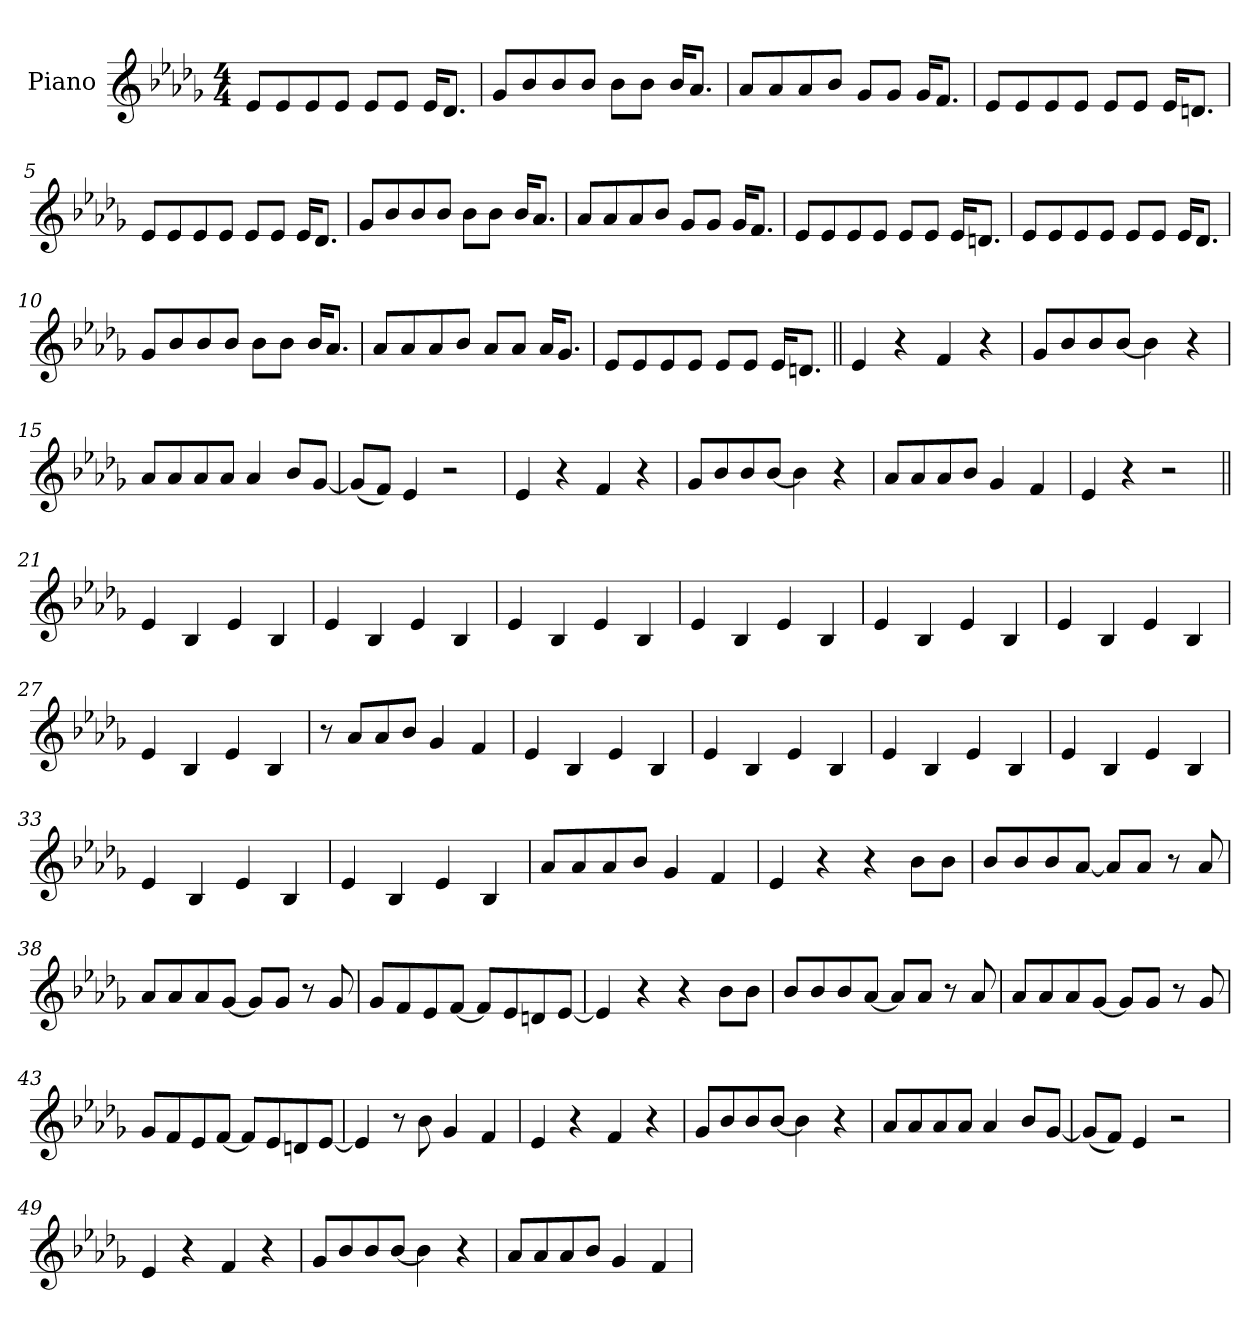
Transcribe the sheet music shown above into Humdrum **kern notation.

**kern
*part1
*staff1
*I"Piano
*I'Pno.
*clefG2
*k[b-e-a-d-g-]
*M4/4
*MM140
=1
8e-!L
8e-!
8e-!
8e-!J
8e-!L
8e-!J
16e-!KL
8.d-!J
=2
8g-!L
8b-!
8b-!
8b-!J
8b-!L
8b-!J
16b-!KL
8.a-!J
=3
8a-!L
8a-!
8a-!
8b-!J
8g-!L
8g-!J
16g-!KL
8.f!J
=4
8e-!L
8e-!
8e-!
8e-!J
8e-!L
8e-!J
16e-!KL
8.dn!J
=5
8e-!L
8e-!
8e-!
8e-!J
8e-!L
8e-!J
16e-!KL
8.d-!J
=6
8g-!L
8b-!
8b-!
8b-!J
8b-!L
8b-!J
16b-!KL
8.a-!J
=7
8a-!L
8a-!
8a-!
8b-!J
8g-!L
8g-!J
16g-!KL
8.f!J
=8
8e-!L
8e-!
8e-!
8e-!J
8e-!L
8e-!J
16e-!KL
8.dn!J
=9
8e-!L
8e-!
8e-!
8e-!J
8e-!L
8e-!J
16e-!KL
8.d-!J
=10
8g-!L
8b-!
8b-!
8b-!J
8b-!L
8b-!J
16b-!KL
8.a-!J
=11
8a-!L
8a-!
8a-!
8b-!J
8a-!L
8a-!J
16a-!KL
8.g-!J
=12
8e-!L
8e-!
8e-!
8e-!J
8e-!L
8e-!J
16e-!KL
8.dn!J
=13||
4e-
4r
4f
4r
=14
8g-L
8b-
8b-
[8b-J
4b-]
4r
=15
8a-L
8a-
8a-
8a-J
4a-
8b-L
[8g-J
=16
(8g-L]
8fJ)
4e-
2r
=17
4e-
4r
4f
4r
=18
8g-L
8b-
8b-
[8b-J
4b-]
4r
=19
8a-L
8a-
8a-
8b-J
4g-
4f
=20
4e-
4r
2r
=21||
4e-!
4B-!
4e-!
4B-!
=22
4e-!
4B-!
4e-!
4B-!
=23
4e-!
4B-!
4e-!
4B-!
=24
4e-!
4B-!
4e-!
4B-!
=25
4e-!
4B-!
4e-!
4B-!
=26
4e-!
4B-!
4e-!
4B-!
=27
4e-!
4B-!
4e-!
4B-!
=28
8r
8a-L
8a-
8b-J
4g-
4f
=29
4e-
4B-!
4e-!
4B-!
=30
4e-!
4B-!
4e-!
4B-!
=31
4e-!
4B-!
4e-!
4B-!
=32
4e-!
4B-!
4e-!
4B-!
=33
4e-!
4B-!
4e-!
4B-!
=34
4e-!
4B-!
4e-!
4B-!
=35
8a-L
8a-
8a-
8b-J
4g-
4f
=36
4e-
4r
4r
8b-L
8b-J
=37
8b-L
8b-
8b-
[8a-J
8a-L]
8a-J
8r
8a-
=38
8a-L
8a-
8a-
[8g-J
8g-L]
8g-J
8r
8g-
=39
8g-L
8f
8e-
[8fJ
8fL]
8e-
8dn
[8e-J
=40
4e-]
4r
4r
8b-L
8b-J
=41
8b-L
8b-
8b-
[8a-J
8a-L]
8a-J
8r
8a-
=42
8a-L
8a-
8a-
[8g-J
8g-L]
8g-J
8r
8g-
=43
8g-L
8f
8e-
[8fJ
8fL]
8e-
8dn
[8e-J
=44
4e-]
8r
8b-
4g-
4f
=45
4e-
4r
4f
4r
=46
8g-L
8b-
8b-
[8b-J
4b-]
4r
=47
8a-L
8a-
8a-
8a-J
4a-
8b-L
[8g-J
=48
(8g-L]
8fJ)
4e-
2r
=49
4e-
4r
4f
4r
=50
8g-L
8b-
8b-
[8b-J
4b-]
4r
=51
8a-L
8a-
8a-
8b-J
4g-
4f
=
*-
